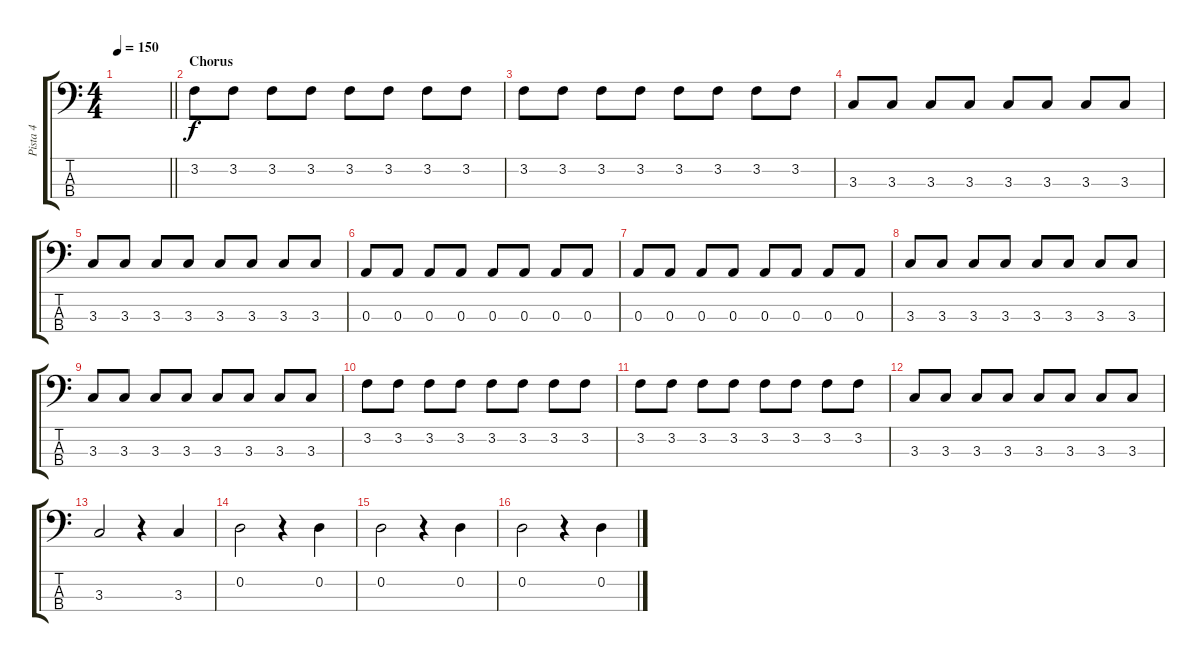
\track ("Pista 4" "Pista 4") {instrument electricbassfinger}
\staff {score tabs}
\tuning (G2 D2 A1 E1) {hide}
\ts (4 4)
\tempo 150
\clef f4
\barLineRight lightlight
\ks c
|
\section ("" "Chorus")
3.2.8 3.2.8 3.2.8 3.2.8 3.2.8 3.2.8 3.2.8 3.2.8 |
3.2.8 3.2.8 3.2.8 3.2.8 3.2.8 3.2.8 3.2.8 3.2.8 |
3.3.8 3.3.8 3.3.8 3.3.8 3.3.8 3.3.8 3.3.8 3.3.8 |
3.3.8 3.3.8 3.3.8 3.3.8 3.3.8 3.3.8 3.3.8 3.3.8 |
0.3.8 0.3.8 0.3.8 0.3.8 0.3.8 0.3.8 0.3.8 0.3.8 |
0.3.8 0.3.8 0.3.8 0.3.8 0.3.8 0.3.8 0.3.8 0.3.8 |
3.3.8 3.3.8 3.3.8 3.3.8 3.3.8 3.3.8 3.3.8 3.3.8 |
3.3.8 3.3.8 3.3.8 3.3.8 3.3.8 3.3.8 3.3.8 3.3.8 |
3.2.8 3.2.8 3.2.8 3.2.8 3.2.8 3.2.8 3.2.8 3.2.8 |
3.2.8 3.2.8 3.2.8 3.2.8 3.2.8 3.2.8 3.2.8 3.2.8 |
3.3.8 3.3.8 3.3.8 3.3.8 3.3.8 3.3.8 3.3.8 3.3.8 |
3.3.2 r.4 3.3.4 |
0.2.2 r.4 0.2.4 |
0.2.2 r.4 0.2.4 |
0.2.2 r.4 0.2.4
